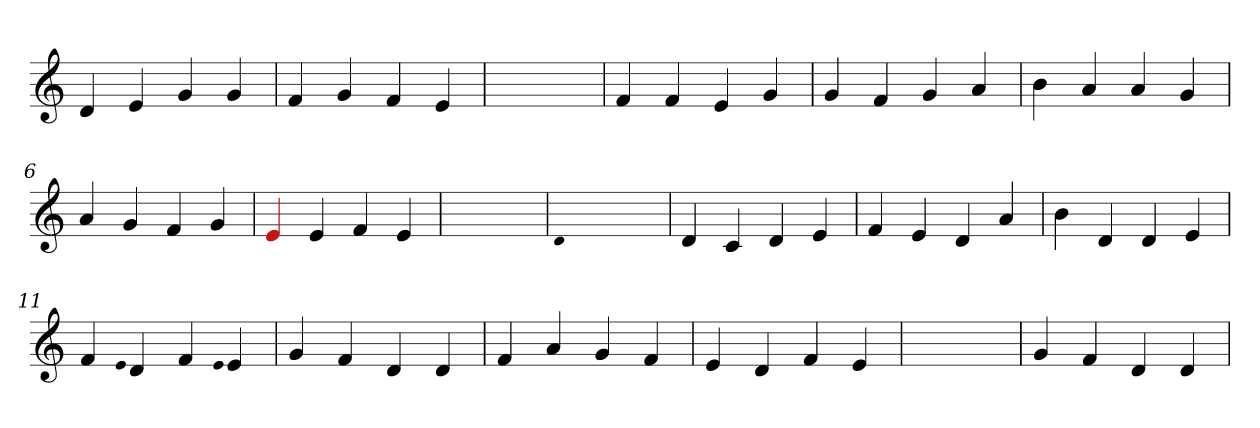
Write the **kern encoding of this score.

**kern
*part1
*staff1
*clefG2
=1
4d
4e
4g
4g
=2
4f
4g
4f
4e
=3
1ryy
=3
4f
4f
4e
4g
=4
4g
4f
4g
4a
=5
4b
4a
4a
4g
=6
4a
4g
4f
4g
=7
4Re
4e
4f
4e
=8
1ryy
=8
qqd
1ryy
=8
4d
4c
4d
4e
=9
4f
4e
4d
4a
=10
4b
4d
4d
4e
=11
4f
qqe
4d
4f
qqe
4e
=12
4g
4f
4d
4d
=13
4f
4a
4g
4f
=14
4e
4d
4f
4e
=15
1ryy
=15
4g
4f
4d
4d
=
*-
